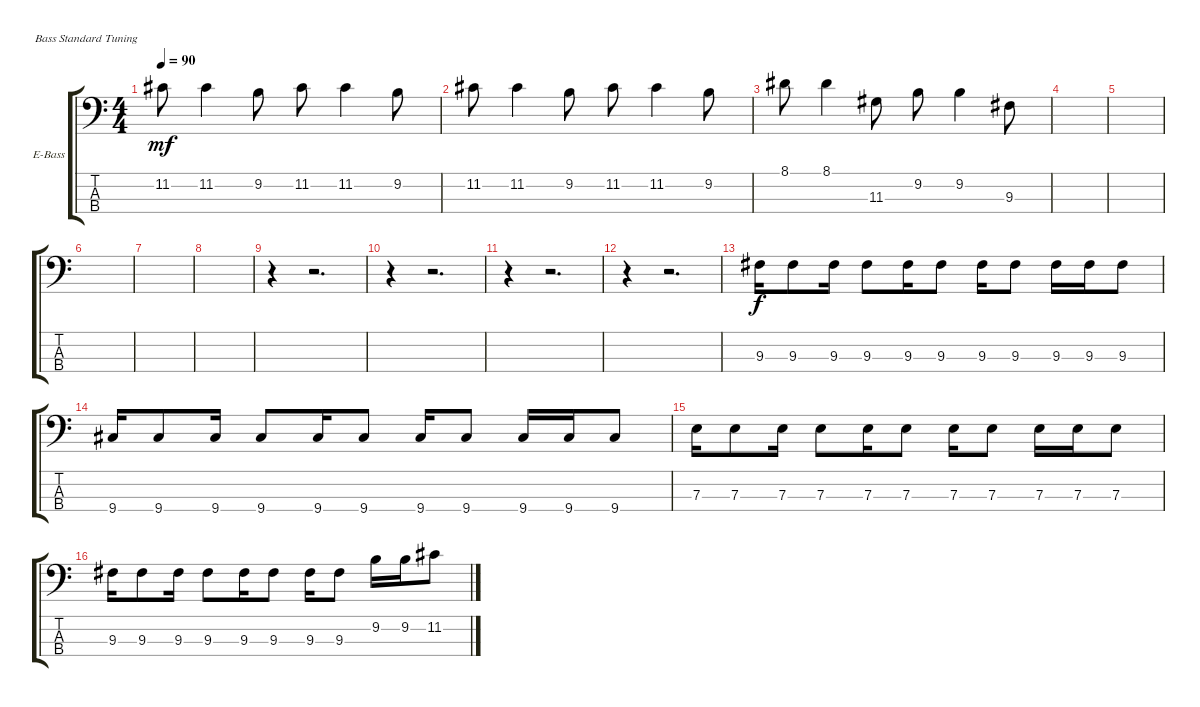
\bracketExtendMode groupsimilarinstruments
\firstSystemTrackNameOrientation horizontal
\otherSystemsTrackNameOrientation horizontal
\track ("bass" "E-Bass") {instrument electricbassfinger}
\staff {score tabs}
\tuning (G2 D2 A1 E1)
\ts (4 4)
\beaming (8 2 2 2 2)
\tempo 90
\clef f4
\ks c
11.2.8{dy mf instrument electricbassfinger} 11.2.4 9.2.8 11.2.8 11.2.4 9.2.8 |
11.2.8 11.2.4 9.2.8 11.2.8 11.2.4 9.2.8 |
8.1.8 8.1.4 11.3.8 9.2.8 9.2.4 9.3.8 |
|
|
|
|
|
r.4 r.2{d} |
r.4 r.2{d} |
r.4 r.2{d} |
r.4 r.2{d} |
9.3.16{dy f} 9.3.8 9.3.16 9.3.8 9.3.16 9.3.8 9.3.16 9.3.8 9.3.16 9.3.16 9.3.8 |
9.4.16 9.4.8 9.4.16 9.4.8 9.4.16 9.4.8 9.4.16 9.4.8 9.4.16 9.4.16 9.4.8 |
7.3.16 7.3.8 7.3.16 7.3.8 7.3.16 7.3.8 7.3.16 7.3.8 7.3.16 7.3.16 7.3.8 |
9.3.16 9.3.8 9.3.16 9.3.8 9.3.16 9.3.8 9.3.16 9.3.8 9.2.16 9.2.16 11.2.8
